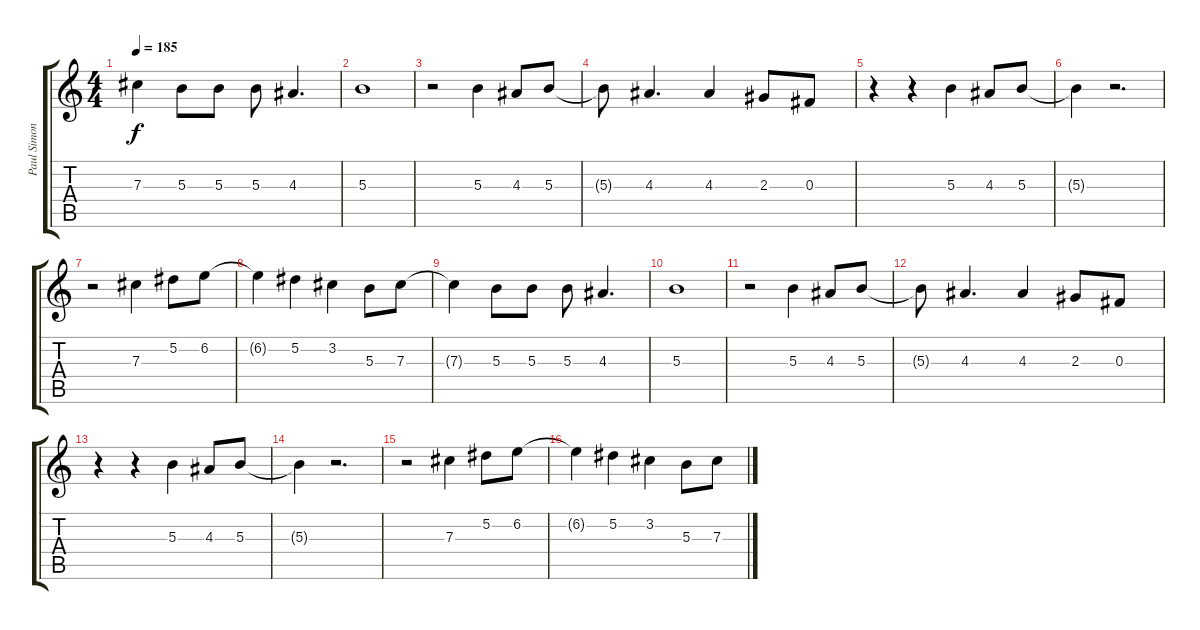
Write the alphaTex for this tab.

\track ("Paul Simon" "Paul Simon") {instrument acousticguitarnylon}
\staff {score tabs}
\tuning (Eb4 Bb3 Gb3 Db3 Ab2 Eb2) {hide}
\ts (4 4)
\tempo 185
\clef g2
\ks c
7.3{t}.4{dy f} 5.3.8 5.3.8 5.3.8 4.3.4{d} |
5.3.1 |
r.2 5.3.4 4.3.8 5.3.8 |
5.3{t}.8 4.3.4{d} 4.3.4 2.3.8 0.3.8 |
r.4 r.4 5.3.4 4.3.8 5.3.8 |
5.3{t}.4 r.2{d} |
r.2 7.3.4 5.2.8 6.2.8 |
6.2{t}.4 5.2.4 3.2.4 5.3.8 7.3.8 |
7.3{t}.4 5.3.8 5.3.8 5.3.8 4.3.4{d} |
5.3.1 |
r.2 5.3.4 4.3.8 5.3.8 |
5.3{t}.8 4.3.4{d} 4.3.4 2.3.8 0.3.8 |
r.4 r.4 5.3.4 4.3.8 5.3.8 |
5.3{t}.4 r.2{d} |
r.2 7.3.4 5.2.8 6.2.8 |
6.2{t}.4 5.2.4 3.2.4 5.3.8 7.3.8
